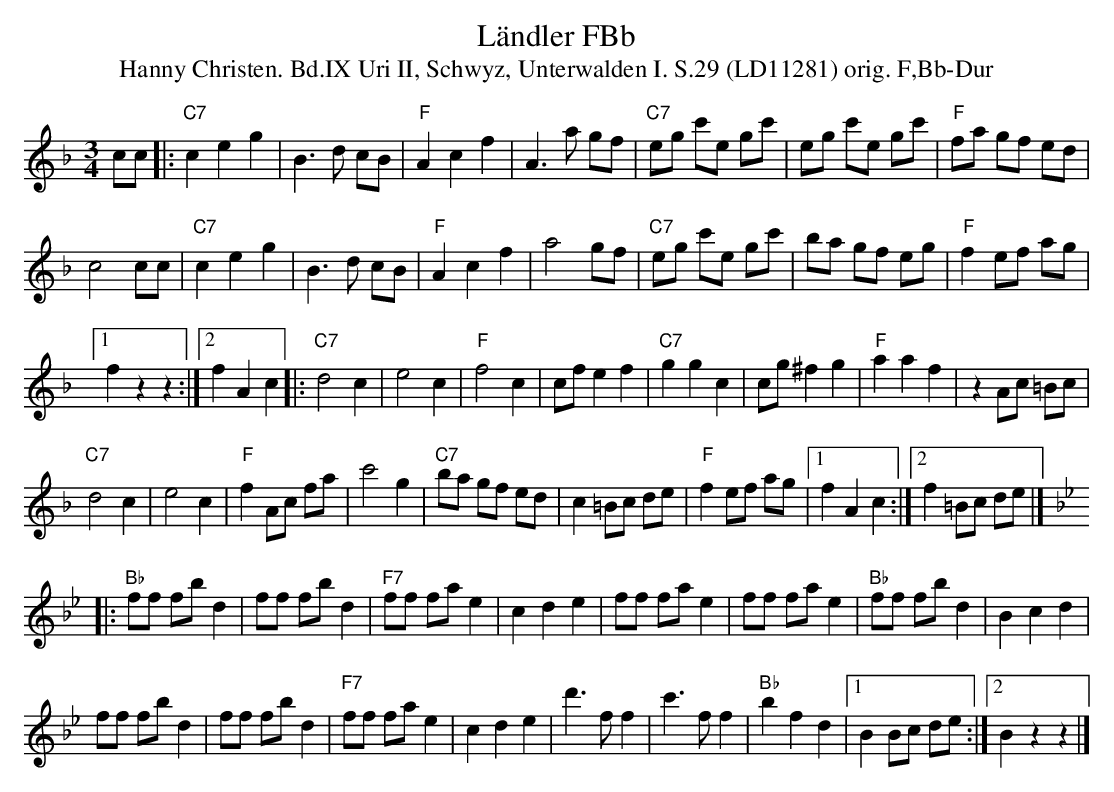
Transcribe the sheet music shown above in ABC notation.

X:1
T: Ländler FBb
T:Hanny Christen. Bd.IX Uri II, Schwyz, Unterwalden I. S.29 (LD11281) orig. F,Bb-Dur
M:3/4
L:1/8
K:F
cc |: "C7"c2e2g2 | B3d cB | "F"A2c2f2 | A3a gf | "C7"eg c'e gc' | eg c'e gc' | "F"fa gf ed |
c4 cc | "C7"c2e2g2 | B3d cB | "F"A2c2f2 | a4 gf | "C7"eg c'e gc' | ba gf eg | "F"f2 ef ag |1
 f2 z2z2 :|2 f2A2c2 |: "C7"d4c2 | e4c2 | "F"f4c2 | cf e2f2 | "C7"g2g2c2 | cg ^f2 g2 | "F"a2a2f2 | z2 Ac =Bc |
"C7"d4c2 | e4c2 | "F"f2 Ac fa | c'4g2 | "C7"ba gf ed | c2 =Bc de | "F"f2 ef ag |1 f2A2c2 :|2 f2 =Bc de |]
K:Bb
|: "Bb"ff fb d2 | ff fb d2 | "F7"ff fa e2 | c2d2e2 | ff fa e2 | ff fa e2 | "Bb"ff fb d2 | B2c2d2 |
ff fb d2 |ff fb d2 |"F7"ff fa e2 | c2d2e2 | d'3f f2 | c'3f f2 | "Bb"b2f2d2 |1 B2Bc de :|2 B2 z2z2 |]
